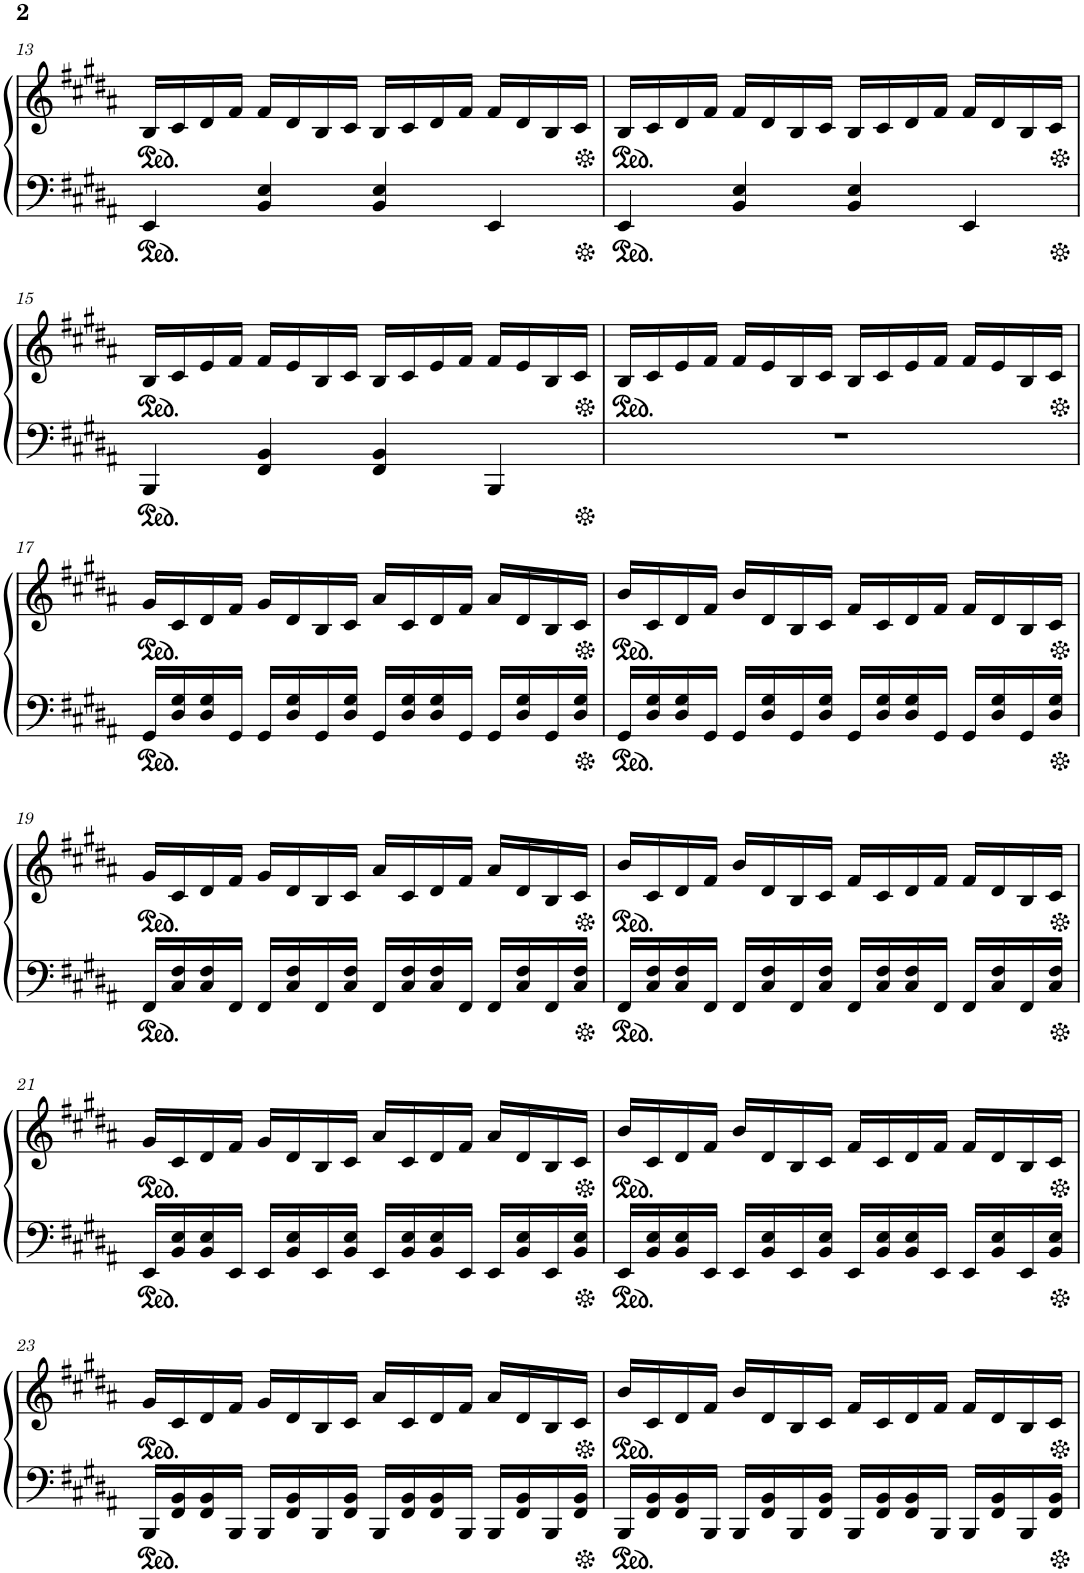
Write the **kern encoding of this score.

**kern	**kern
*part1	*part1
*staff2	*staff1
*I"Piano	*
*I'Pno.	*
!!LO:PB:g=z
*clefF4	*clefG2
*k[f#c#g#d#a#]	*k[f#c#g#d#a#]
*M4/4	*M4/4
*	*ped
=13	=13
4EE/	16B/LL
.	16c#/
.	16d#/
.	16f#/JJ
4BB/ 4E/	16f#/LL
.	16d#/
.	16B/
.	16c#/JJ
4BB/ 4E/	16B/LL
.	16c#/
.	16d#/
.	16f#/JJ
4EE/	16f#/LL
.	16d#/
.	16B/
.	16c#/JJ
=14	=14
*	*Xped
*	*ped
4EE/	16B/LL
.	16c#/
.	16d#/
.	16f#/JJ
4BB/ 4E/	16f#/LL
.	16d#/
.	16B/
.	16c#/JJ
4BB/ 4E/	16B/LL
.	16c#/
.	16d#/
.	16f#/JJ
4EE/	16f#/LL
.	16d#/
.	16B/
.	16c#/JJ
!!LO:LB:g=z
=15	=15
*	*Xped
*	*ped
4BBB/	16B/LL
.	16c#/
.	16e/
.	16f#/JJ
4FF#/ 4BB/	16f#/LL
.	16e/
.	16B/
.	16c#/JJ
4FF#/ 4BB/	16B/LL
.	16c#/
.	16e/
.	16f#/JJ
4BBB/	16f#/LL
.	16e/
.	16B/
.	16c#/JJ
=16	=16
*	*Xped
*	*ped
1r	16B/LL
.	16c#/
.	16e/
.	16f#/JJ
.	16f#/LL
.	16e/
.	16B/
.	16c#/JJ
.	16B/LL
.	16c#/
.	16e/
.	16f#/JJ
.	16f#/LL
.	16e/
.	16B/
.	16c#/JJ
!!LO:LB:g=z
=17	=17
*	*Xped
*	*ped
16GG#/LL	16g#/LL
16D#/ 16G#/	16c#/
16D#/ 16G#/	16d#/
16GG#/JJ	16f#/JJ
16GG#/LL	16g#/LL
16D#/ 16G#/	16d#/
16GG#/	16B/
16D#/ 16G#/JJ	16c#/JJ
16GG#/LL	16a#/LL
16D#/ 16G#/	16c#/
16D#/ 16G#/	16d#/
16GG#/JJ	16f#/JJ
16GG#/LL	16a#/LL
16D#/ 16G#/	16d#/
16GG#/	16B/
16D#/ 16G#/JJ	16c#/JJ
=18	=18
*	*Xped
*	*ped
16GG#/LL	16b/LL
16D#/ 16G#/	16c#/
16D#/ 16G#/	16d#/
16GG#/JJ	16f#/JJ
16GG#/LL	16b/LL
16D#/ 16G#/	16d#/
16GG#/	16B/
16D#/ 16G#/JJ	16c#/JJ
16GG#/LL	16f#/LL
16D#/ 16G#/	16c#/
16D#/ 16G#/	16d#/
16GG#/JJ	16f#/JJ
16GG#/LL	16f#/LL
16D#/ 16G#/	16d#/
16GG#/	16B/
16D#/ 16G#/JJ	16c#/JJ
!!LO:LB:g=z
=19	=19
*	*Xped
*	*ped
16FF#/LL	16g#/LL
16C#/ 16F#/	16c#/
16C#/ 16F#/	16d#/
16FF#/JJ	16f#/JJ
16FF#/LL	16g#/LL
16C#/ 16F#/	16d#/
16FF#/	16B/
16C#/ 16F#/JJ	16c#/JJ
16FF#/LL	16a#/LL
16C#/ 16F#/	16c#/
16C#/ 16F#/	16d#/
16FF#/JJ	16f#/JJ
16FF#/LL	16a#/LL
16C#/ 16F#/	16d#/
16FF#/	16B/
16C#/ 16F#/JJ	16c#/JJ
=20	=20
*	*Xped
*	*ped
16FF#/LL	16b/LL
16C#/ 16F#/	16c#/
16C#/ 16F#/	16d#/
16FF#/JJ	16f#/JJ
16FF#/LL	16b/LL
16C#/ 16F#/	16d#/
16FF#/	16B/
16C#/ 16F#/JJ	16c#/JJ
16FF#/LL	16f#/LL
16C#/ 16F#/	16c#/
16C#/ 16F#/	16d#/
16FF#/JJ	16f#/JJ
16FF#/LL	16f#/LL
16C#/ 16F#/	16d#/
16FF#/	16B/
16C#/ 16F#/JJ	16c#/JJ
!!LO:LB:g=z
=21	=21
*	*Xped
*	*ped
16EE/LL	16g#/LL
16BB/ 16E/	16c#/
16BB/ 16E/	16d#/
16EE/JJ	16f#/JJ
16EE/LL	16g#/LL
16BB/ 16E/	16d#/
16EE/	16B/
16BB/ 16E/JJ	16c#/JJ
16EE/LL	16a#/LL
16BB/ 16E/	16c#/
16BB/ 16E/	16d#/
16EE/JJ	16f#/JJ
16EE/LL	16a#/LL
16BB/ 16E/	16d#/
16EE/	16B/
16BB/ 16E/JJ	16c#/JJ
=22	=22
*	*Xped
*	*ped
16EE/LL	16b/LL
16BB/ 16E/	16c#/
16BB/ 16E/	16d#/
16EE/JJ	16f#/JJ
16EE/LL	16b/LL
16BB/ 16E/	16d#/
16EE/	16B/
16BB/ 16E/JJ	16c#/JJ
16EE/LL	16f#/LL
16BB/ 16E/	16c#/
16BB/ 16E/	16d#/
16EE/JJ	16f#/JJ
16EE/LL	16f#/LL
16BB/ 16E/	16d#/
16EE/	16B/
16BB/ 16E/JJ	16c#/JJ
!!LO:LB:g=z
=23	=23
*	*Xped
*	*ped
16BBB/LL	16g#/LL
16FF#/ 16BB/	16c#/
16FF#/ 16BB/	16d#/
16BBB/JJ	16f#/JJ
16BBB/LL	16g#/LL
16FF#/ 16BB/	16d#/
16BBB/	16B/
16FF#/ 16BB/JJ	16c#/JJ
16BBB/LL	16a#/LL
16FF#/ 16BB/	16c#/
16FF#/ 16BB/	16d#/
16BBB/JJ	16f#/JJ
16BBB/LL	16a#/LL
16FF#/ 16BB/	16d#/
16BBB/	16B/
16FF#/ 16BB/JJ	16c#/JJ
=24	=24
*	*Xped
*	*ped
16BBB/LL	16b/LL
16FF#/ 16BB/	16c#/
16FF#/ 16BB/	16d#/
16BBB/JJ	16f#/JJ
16BBB/LL	16b/LL
16FF#/ 16BB/	16d#/
16BBB/	16B/
16FF#/ 16BB/JJ	16c#/JJ
16BBB/LL	16f#/LL
16FF#/ 16BB/	16c#/
16FF#/ 16BB/	16d#/
16BBB/JJ	16f#/JJ
16BBB/LL	16f#/LL
16FF#/ 16BB/	16d#/
16BBB/	16B/
16FF#/ 16BB/JJ	16c#/JJ
*	*Xped
=	=
*-	*-
